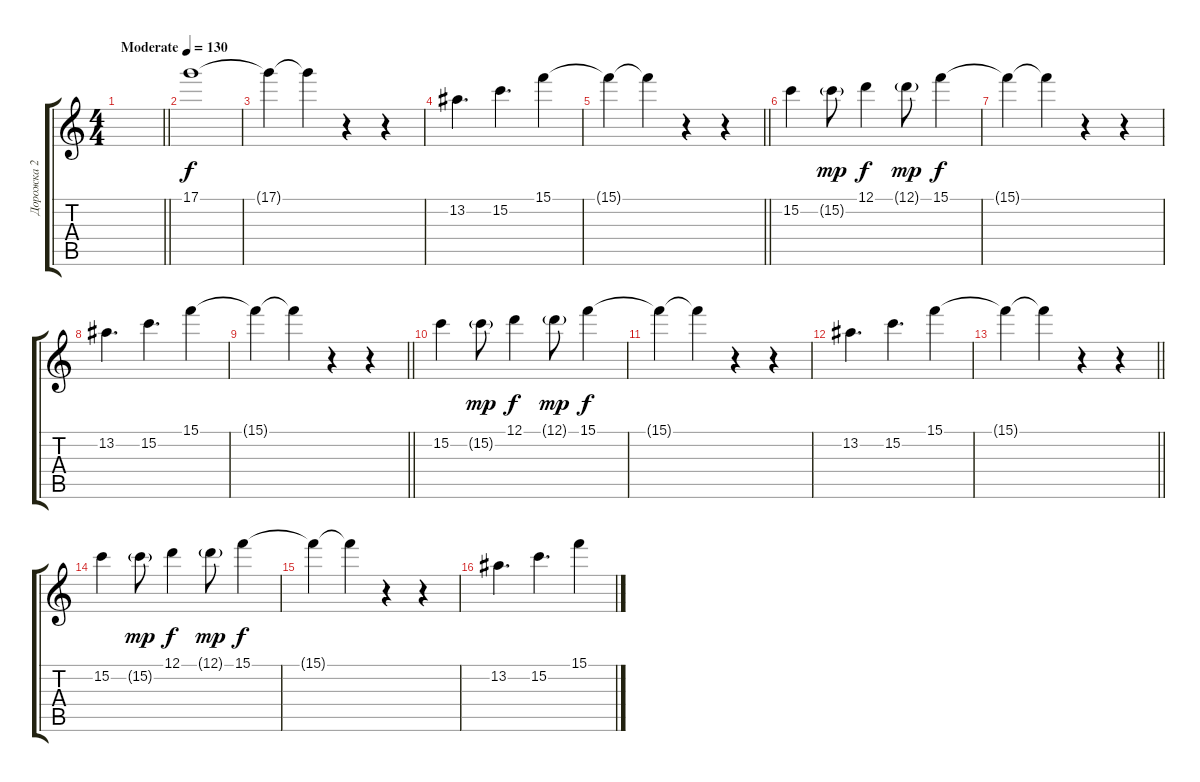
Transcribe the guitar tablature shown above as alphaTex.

\track ("Дорожка 2" "Дорожка 2") {instrument electricguitarjazz}
\staff {score tabs}
\tuning (D4 A3 F3 C3 G2 D2) {hide}
\ts (4 4)
\tempo (130 "Moderate")
\clef g2
\barLineRight lightlight
\ks c
|
17.1.1 |
17.1{t}.4 17.1{t}.4 r.4 r.4 |
13.2.4{d} 15.2.4{d} 15.1.4 |
\barLineRight lightlight
15.1{t}.4 15.1{t}.4 r.4 r.4 |
15.2.4 15.2{g}.8{dy mp} 12.1.4{dy f} 12.1{g}.8{dy mp} 15.1.4{dy f} |
15.1{t}.4 15.1{t}.4 r.4 r.4 |
13.2.4{d} 15.2.4{d} 15.1.4 |
\barLineRight lightlight
15.1{t}.4 15.1{t}.4 r.4 r.4 |
15.2.4 15.2{g}.8{dy mp} 12.1.4{dy f} 12.1{g}.8{dy mp} 15.1.4{dy f} |
15.1{t}.4 15.1{t}.4 r.4 r.4 |
13.2.4{d} 15.2.4{d} 15.1.4 |
\barLineRight lightlight
15.1{t}.4 15.1{t}.4 r.4 r.4 |
15.2.4 15.2{g}.8{dy mp} 12.1.4{dy f} 12.1{g}.8{dy mp} 15.1.4{dy f} |
15.1{t}.4 15.1{t}.4 r.4 r.4 |
13.2.4{d} 15.2.4{d} 15.1.4
